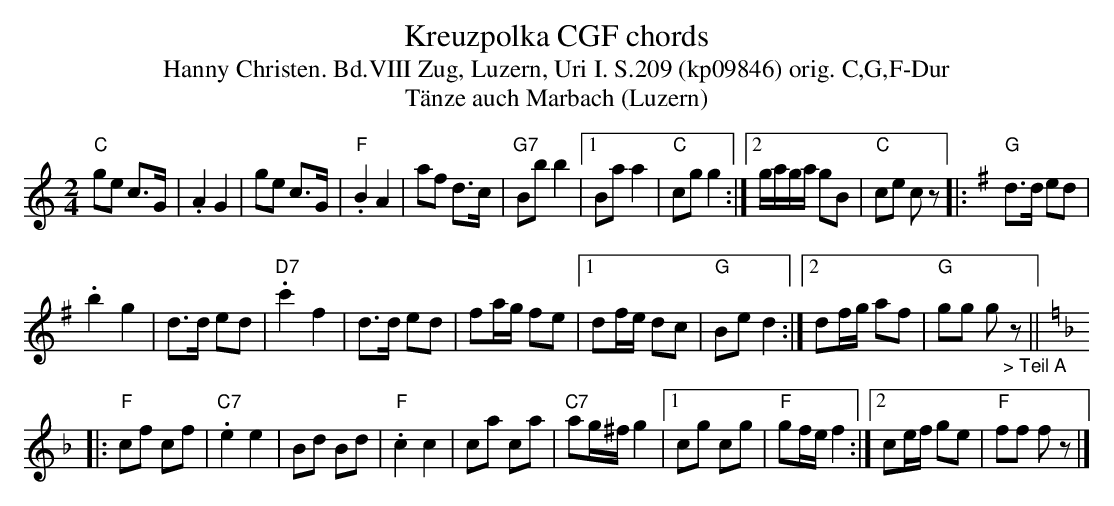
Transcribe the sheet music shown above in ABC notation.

X:1
T:Kreuzpolka CGF chords
T:Hanny Christen. Bd.VIII Zug, Luzern, Uri I. S.209 (kp09846) orig. C,G,F-Dur
T: T\"anze auch Marbach (Luzern)
M:2/4
L:1/8
K:C %%MIDI gchordon
"C"ge c>G | .A2G2 | ge c>G | ."F"B2A2 | af d>c | "G7"Bb b2 |1 Ba a2 | "C"cg g2 :|2 g/a/g/a/ gB | "C"ce cz |: [K:G] "G"d>d ed |
.b2g2 | d>d ed | "D7".c'2 f2 | d>d ed | fa/g/ fe |1 df/e/ dc | "G"Be d2 :|2 df/g/ af | "G"gg g"_> Teil A"z ||  [K:F]
|:
"F"cf cf | "C7".e2 e2 | Bd Bd | "F".c2c2 | ca ca | "C7"ag/^f/ g2 |1 cg cg | "F"gf/e/ f2 :|2 ce/f/ ge | "F"ff fz |]
